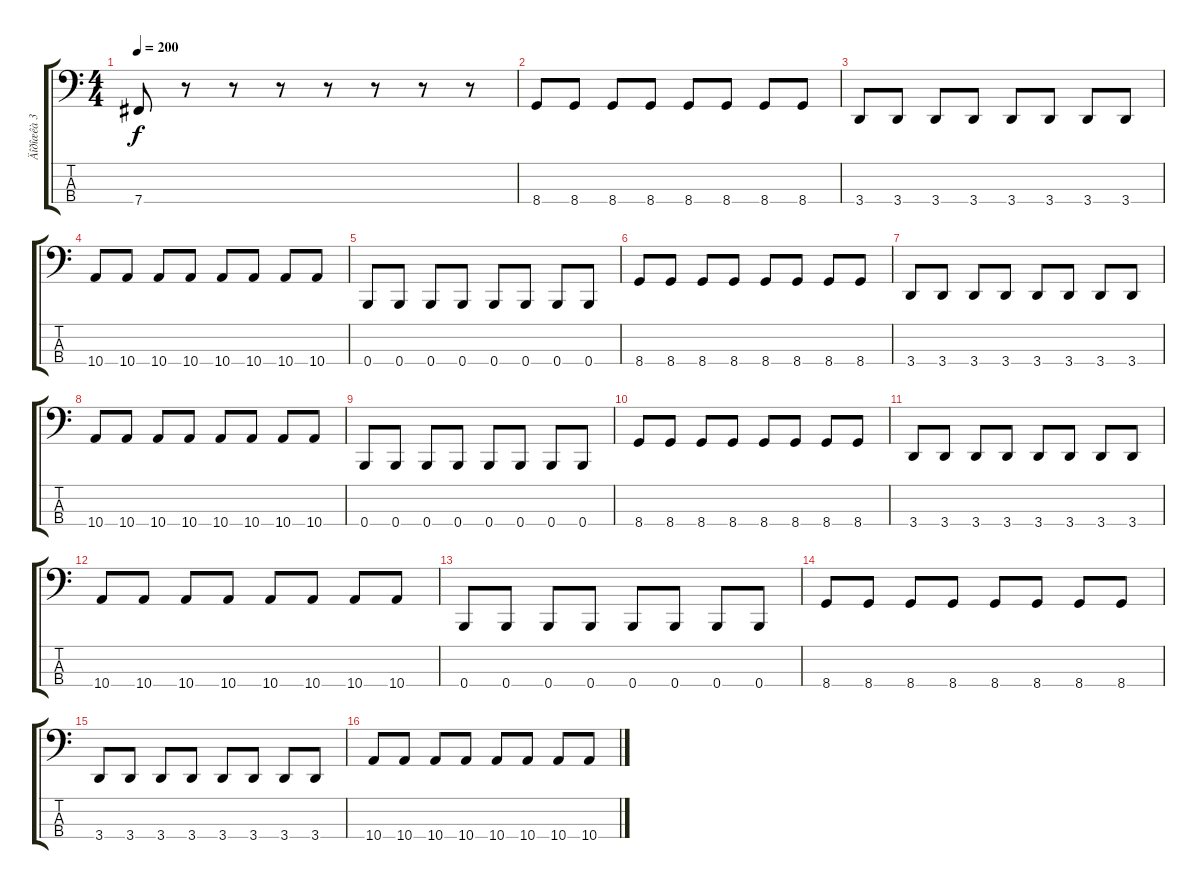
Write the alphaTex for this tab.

\track ("Äîðîæêà 3" "Äîðîæêà 3") {instrument electricbassfinger}
\staff {score tabs}
\tuning (E2 B1 Gb1 B0) {hide}
\ts (4 4)
\tempo 200
\clef f4
\ks c
7.4.8{dy f} r.8 r.8 r.8 r.8 r.8 r.8 r.8 |
8.4.8 8.4.8 8.4.8 8.4.8 8.4.8 8.4.8 8.4.8 8.4.8 |
3.4.8 3.4.8 3.4.8 3.4.8 3.4.8 3.4.8 3.4.8 3.4.8 |
10.4.8 10.4.8 10.4.8 10.4.8 10.4.8 10.4.8 10.4.8 10.4.8 |
0.4.8 0.4.8 0.4.8 0.4.8 0.4.8 0.4.8 0.4.8 0.4.8 |
8.4.8 8.4.8 8.4.8 8.4.8 8.4.8 8.4.8 8.4.8 8.4.8 |
3.4.8 3.4.8 3.4.8 3.4.8 3.4.8 3.4.8 3.4.8 3.4.8 |
10.4.8 10.4.8 10.4.8 10.4.8 10.4.8 10.4.8 10.4.8 10.4.8 |
0.4.8 0.4.8 0.4.8 0.4.8 0.4.8 0.4.8 0.4.8 0.4.8 |
8.4.8 8.4.8 8.4.8 8.4.8 8.4.8 8.4.8 8.4.8 8.4.8 |
3.4.8 3.4.8 3.4.8 3.4.8 3.4.8 3.4.8 3.4.8 3.4.8 |
10.4.8 10.4.8 10.4.8 10.4.8 10.4.8 10.4.8 10.4.8 10.4.8 |
0.4.8 0.4.8 0.4.8 0.4.8 0.4.8 0.4.8 0.4.8 0.4.8 |
8.4.8 8.4.8 8.4.8 8.4.8 8.4.8 8.4.8 8.4.8 8.4.8 |
3.4.8 3.4.8 3.4.8 3.4.8 3.4.8 3.4.8 3.4.8 3.4.8 |
10.4.8 10.4.8 10.4.8 10.4.8 10.4.8 10.4.8 10.4.8 10.4.8
